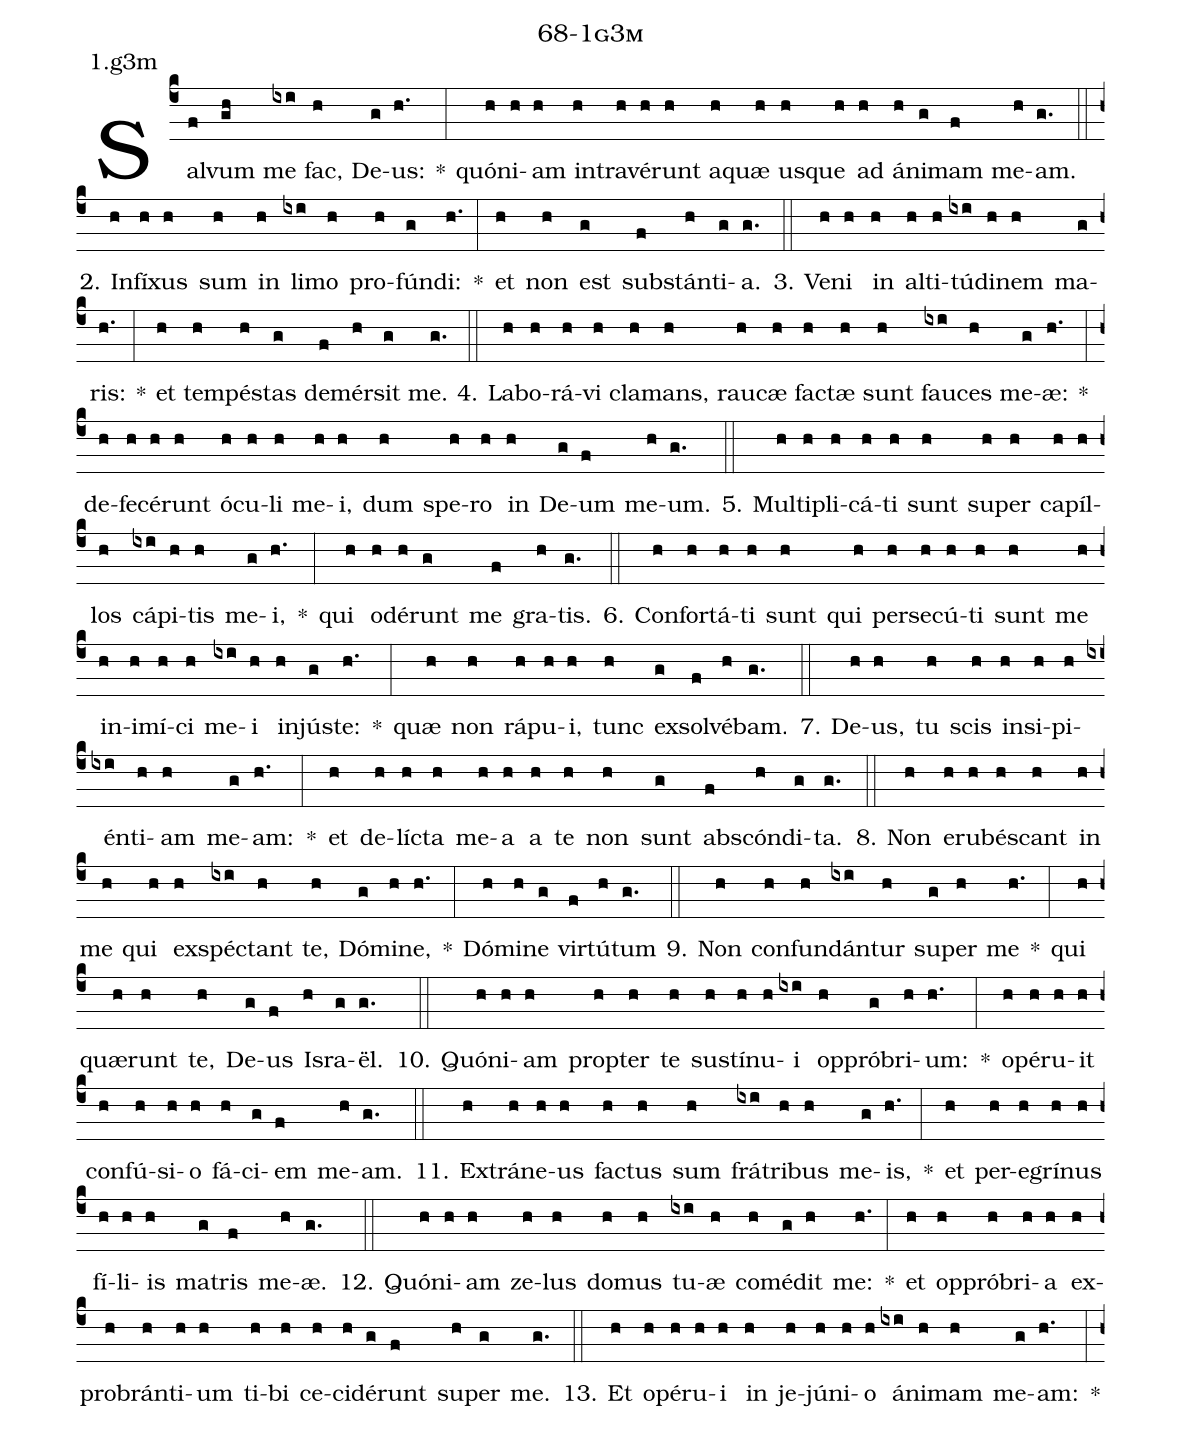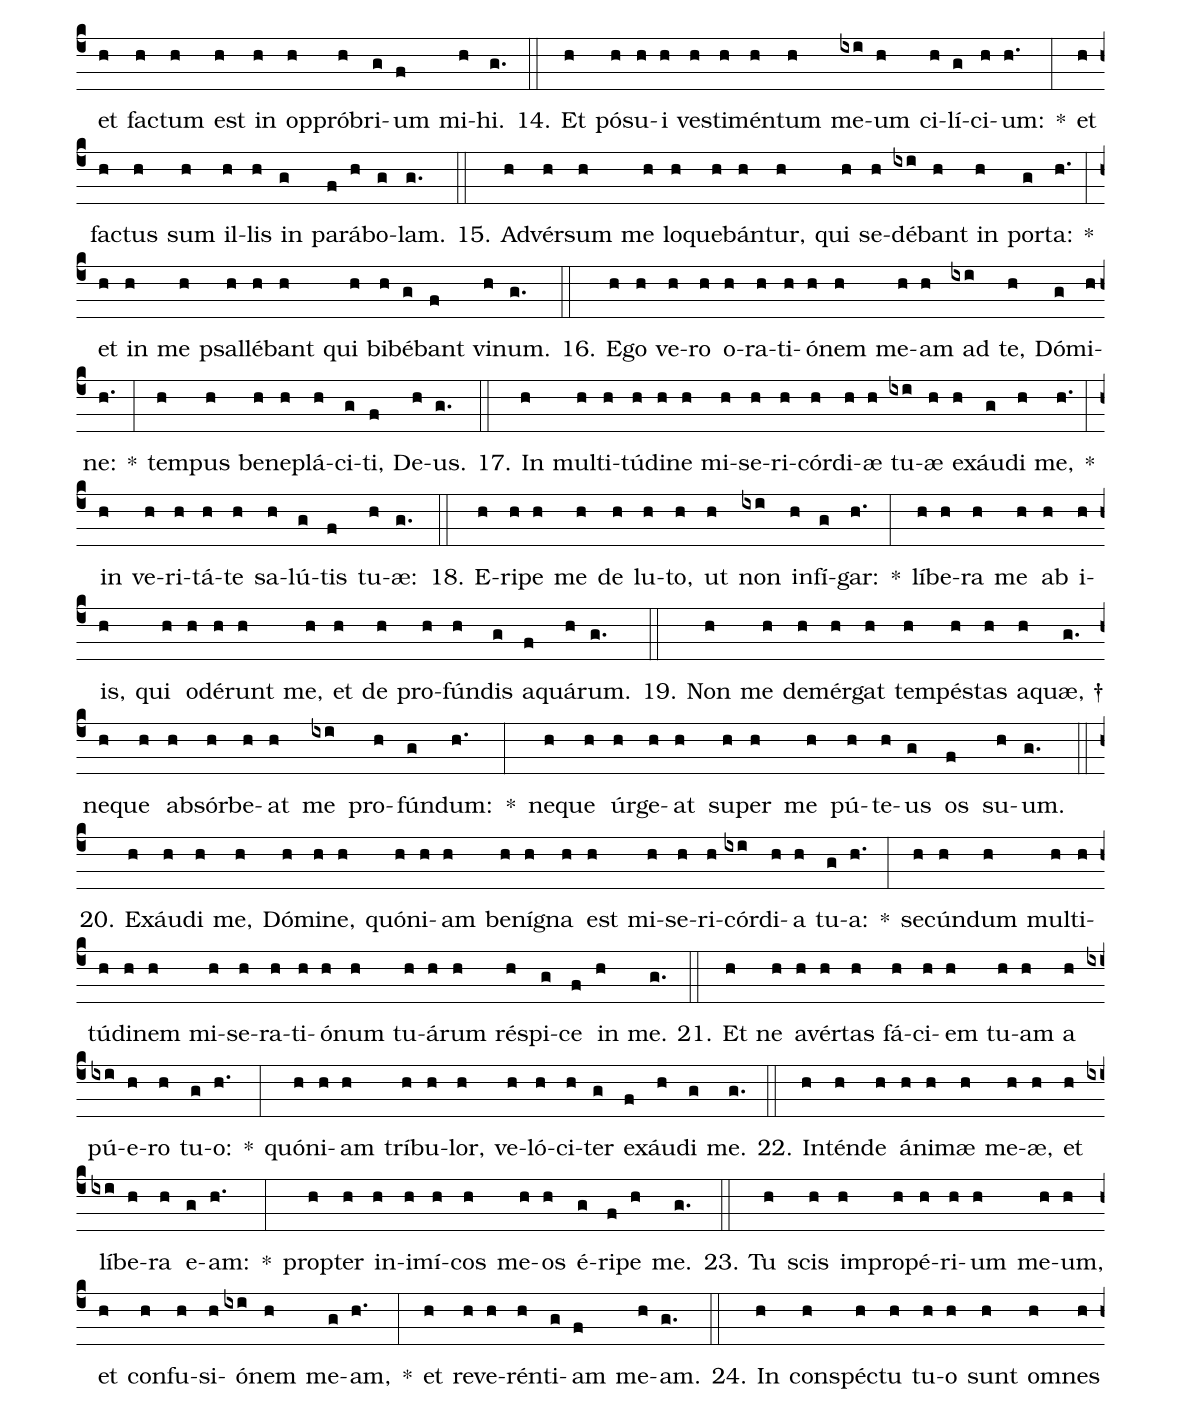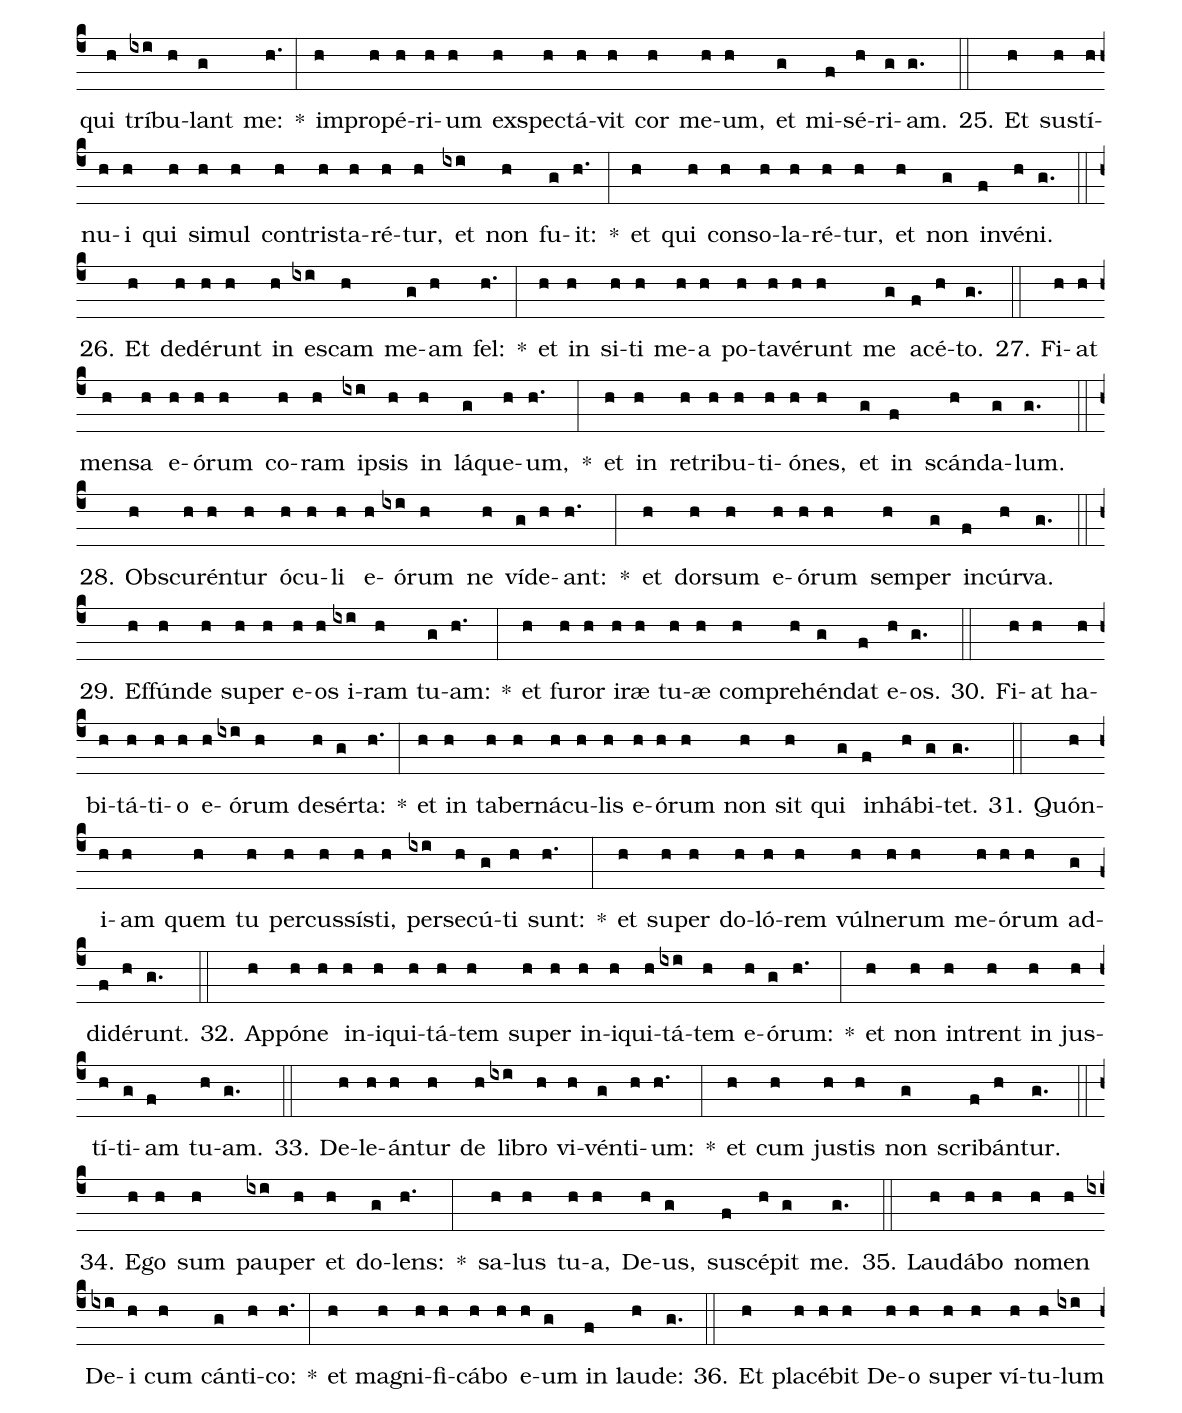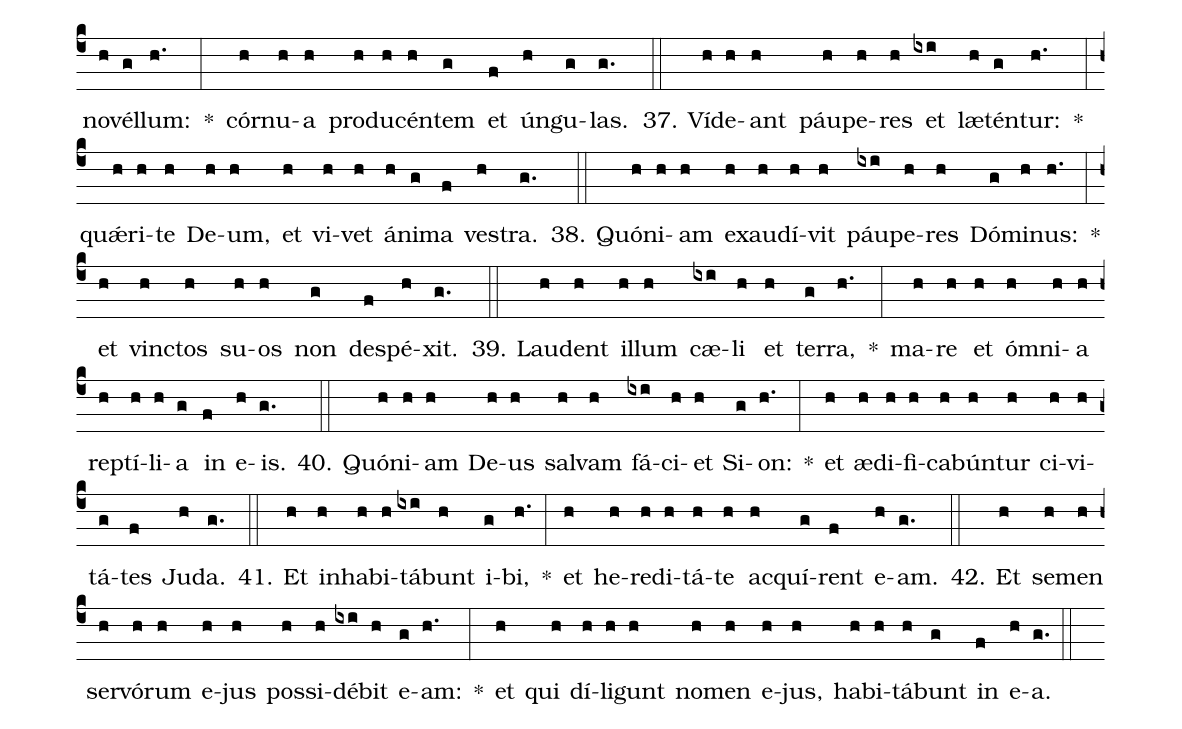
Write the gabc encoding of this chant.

name: 68-1g3m;
annotation: 1.g3m;
%%
(c4)Sal(f)vum(gh) me(ixi) fac,(h) De(g)us:(h.) *(:) quón(h)i(h)am(h) in(h)tra(h)vé(h)runt(h) a(h)quæ(h) us(h)que(h) ad(h) á(h)ni(g)mam(f) me(h)am.(g.) (::)
2. In(h)fí(h)xus(h) sum(h) in(h) li(ixi)mo(h) pro(h)fún(g)di:(h.) *(:) et(h) non(h) est(g) sub(f)stán(h)ti(g)a.(g.) (::)
3. Ve(h)ni(h) in(h) al(h)ti(h)tú(ixi)di(h)nem(h) ma(g)ris:(h.) *(:) et(h) tem(h)pés(h)tas(g) de(f)mér(h)sit(g) me.(g.) (::)
4. La(h)bo(h)rá(h)vi(h) cla(h)mans,(h) rau(h)cæ(h) fac(h)tæ(h) sunt(h) fau(ixi)ces(h) me(g)æ:(h.) *(:) de(h)fe(h)cé(h)runt(h) ó(h)cu(h)li(h) me(h)i,(h) dum(h) spe(h)ro(h) in(h) De(g)um(f) me(h)um.(g.) (::)
5. Mul(h)ti(h)pli(h)cá(h)ti(h) sunt(h) su(h)per(h) ca(h)píl(h)los(h) cá(ixi)pi(h)tis(h) me(g)i,(h.) *(:) qui(h) o(h)dé(h)runt(g) me(f) gra(h)tis.(g.) (::)
6. Con(h)for(h)tá(h)ti(h) sunt(h) qui(h) per(h)se(h)cú(h)ti(h) sunt(h) me(h) in(h)i(h)mí(h)ci(h) me(ixi)i(h) in(h)jús(g)te:(h.) *(:) quæ(h) non(h) rá(h)pu(h)i,(h) tunc(h) ex(g)sol(f)vé(h)bam.(g.) (::)
7. De(h)us,(h) tu(h) scis(h) in(h)si(h)pi(h)én(ixi)ti(h)am(h) me(g)am:(h.) *(:) et(h) de(h)líc(h)ta(h) me(h)a(h) a(h) te(h) non(h) sunt(g) abs(f)cón(h)di(g)ta.(g.) (::)
8. Non(h) e(h)ru(h)bés(h)cant(h) in(h) me(h) qui(h) ex(h)spéc(ixi)tant(h) te,(h) Dó(g)mi(h)ne,(h.) *(:) Dó(h)mi(h)ne(g) vir(f)tú(h)tum(g.) (::)
9. Non(h) con(h)fun(h)dán(ixi)tur(h) su(g)per(h) me(h.) *(:) qui(h) quæ(h)runt(h) te,(h) De(g)us(f) Is(h)ra(g)ël.(g.) (::)
10. Quón(h)i(h)am(h) prop(h)ter(h) te(h) sus(h)tí(h)nu(h)i(ixi) op(h)pró(g)bri(h)um:(h.) *(:) o(h)pé(h)ru(h)it(h) con(h)fú(h)si(h)o(h) fá(h)ci(g)em(f) me(h)am.(g.) (::)
11. Ex(h)trá(h)ne(h)us(h) fac(h)tus(h) sum(h) frá(ixi)tri(h)bus(h) me(g)is,(h.) *(:) et(h) per(h)e(h)grí(h)nus(h) fí(h)li(h)is(h) ma(g)tris(f) me(h)æ.(g.) (::)
12. Quón(h)i(h)am(h) ze(h)lus(h) do(h)mus(h) tu(ixi)æ(h) com(h)é(g)dit(h) me:(h.) *(:) et(h) op(h)pró(h)bri(h)a(h) ex(h)pro(h)brán(h)ti(h)um(h) ti(h)bi(h) ce(h)ci(h)dé(g)runt(f) su(h)per(g) me.(g.) (::)
13. Et(h) o(h)pé(h)ru(h)i(h) in(h) je(h)jú(h)ni(h)o(h) á(ixi)ni(h)mam(h) me(g)am:(h.) *(:) et(h) fac(h)tum(h) est(h) in(h) op(h)pró(h)bri(g)um(f) mi(h)hi.(g.) (::)
14. Et(h) pó(h)su(h)i(h) ves(h)ti(h)mén(h)tum(h) me(ixi)um(h) ci(h)lí(g)ci(h)um:(h.) *(:) et(h) fac(h)tus(h) sum(h) il(h)lis(h) in(g) pa(f)rá(h)bo(g)lam.(g.) (::)
15. Ad(h)vér(h)sum(h) me(h) lo(h)que(h)bán(h)tur,(h) qui(h) se(h)dé(ixi)bant(h) in(h) por(g)ta:(h.) *(:) et(h) in(h) me(h) psal(h)lé(h)bant(h) qui(h) bi(h)bé(g)bant(f) vi(h)num.(g.) (::)
16. E(h)go(h) ve(h)ro(h) o(h)ra(h)ti(h)ó(h)nem(h) me(h)am(h) ad(ixi) te,(h) Dó(g)mi(h)ne:(h.) *(:) tem(h)pus(h) be(h)ne(h)plá(h)ci(g)ti,(f) De(h)us.(g.) (::)
17. In(h) mul(h)ti(h)tú(h)di(h)ne(h) mi(h)se(h)ri(h)cór(h)di(h)æ(h) tu(ixi)æ(h) ex(h)áu(g)di(h) me,(h.) *(:) in(h) ve(h)ri(h)tá(h)te(h) sa(h)lú(g)tis(f) tu(h)æ:(g.) (::)
18. E(h)ri(h)pe(h) me(h) de(h) lu(h)to,(h) ut(h) non(ixi) in(h)fí(g)gar:(h.) *(:) lí(h)be(h)ra(h) me(h) ab(h) i(h)is,(h) qui(h) o(h)dé(h)runt(h) me,(h) et(h) de(h) pro(h)fún(h)dis(g) a(f)quá(h)rum.(g.) (::)
19. Non(h) me(h) de(h)mér(h)gat(h) tem(h)pés(h)tas(h) a(h)quæ, †(g.) ne(h)que(h) ab(h)sór(h)be(h)at(h) me(ixi) pro(h)fún(g)dum:(h.) *(:) ne(h)que(h) úr(h)ge(h)at(h) su(h)per(h) me(h) pú(h)te(h)us(g) os(f) su(h)um.(g.) (::)
20. Ex(h)áu(h)di(h) me,(h) Dó(h)mi(h)ne,(h) quón(h)i(h)am(h) be(h)ní(h)gna(h) est(h) mi(h)se(h)ri(h)cór(ixi)di(h)a(h) tu(g)a:(h.) *(:) se(h)cún(h)dum(h) mul(h)ti(h)tú(h)di(h)nem(h) mi(h)se(h)ra(h)ti(h)ó(h)num(h) tu(h)á(h)rum(h) ré(h)spi(g)ce(f) in(h) me.(g.) (::)
21. Et(h) ne(h) a(h)vér(h)tas(h) fá(h)ci(h)em(h) tu(h)am(h) a(h) pú(ixi)e(h)ro(h) tu(g)o:(h.) *(:) quón(h)i(h)am(h) trí(h)bu(h)lor,(h) ve(h)ló(h)ci(h)ter(g) ex(f)áu(h)di(g) me.(g.) (::)
22. In(h)tén(h)de(h) á(h)ni(h)mæ(h) me(h)æ,(h) et(h) lí(ixi)be(h)ra(h) e(g)am:(h.) *(:) prop(h)ter(h) in(h)i(h)mí(h)cos(h) me(h)os(h) é(g)ri(f)pe(h) me.(g.) (::)
23. Tu(h) scis(h) im(h)pro(h)pé(h)ri(h)um(h) me(h)um,(h) et(h) con(h)fu(h)si(h)ó(ixi)nem(h) me(g)am,(h.) *(:) et(h) re(h)ve(h)rén(h)ti(g)am(f) me(h)am.(g.) (::)
24. In(h) con(h)spéc(h)tu(h) tu(h)o(h) sunt(h) om(h)nes(h) qui(h) trí(ixi)bu(h)lant(g) me:(h.) *(:) im(h)pro(h)pé(h)ri(h)um(h) ex(h)spec(h)tá(h)vit(h) cor(h) me(h)um,(h) et(g) mi(f)sé(h)ri(g)am.(g.) (::)
25. Et(h) sus(h)tí(h)nu(h)i(h) qui(h) si(h)mul(h) con(h)tris(h)ta(h)ré(h)tur,(h) et(ixi) non(h) fu(g)it:(h.) *(:) et(h) qui(h) con(h)so(h)la(h)ré(h)tur,(h) et(h) non(g) in(f)vé(h)ni.(g.) (::)
26. Et(h) de(h)dé(h)runt(h) in(h) es(ixi)cam(h) me(g)am(h) fel:(h.) *(:) et(h) in(h) si(h)ti(h) me(h)a(h) po(h)ta(h)vé(h)runt(h) me(g) a(f)cé(h)to.(g.) (::)
27. Fi(h)at(h) men(h)sa(h) e(h)ó(h)rum(h) co(h)ram(h) ip(ixi)sis(h) in(h) lá(g)que(h)um,(h.) *(:) et(h) in(h) re(h)tri(h)bu(h)ti(h)ó(h)nes,(h) et(g) in(f) scán(h)da(g)lum.(g.) (::)
28. Obs(h)cu(h)rén(h)tur(h) ó(h)cu(h)li(h) e(h)ó(ixi)rum(h) ne(h) ví(g)de(h)ant:(h.) *(:) et(h) dor(h)sum(h) e(h)ó(h)rum(h) sem(h)per(g) in(f)cúr(h)va.(g.) (::)
29. Ef(h)fún(h)de(h) su(h)per(h) e(h)os(h) i(ixi)ram(h) tu(g)am:(h.) *(:) et(h) fu(h)ror(h) i(h)ræ(h) tu(h)æ(h) com(h)pre(h)hén(g)dat(f) e(h)os.(g.) (::)
30. Fi(h)at(h) ha(h)bi(h)tá(h)ti(h)o(h) e(h)ó(ixi)rum(h) de(h)sér(g)ta:(h.) *(:) et(h) in(h) ta(h)ber(h)ná(h)cu(h)lis(h) e(h)ó(h)rum(h) non(h) sit(h) qui(g) in(f)há(h)bi(g)tet.(g.) (::)
31. Quón(h)i(h)am(h) quem(h) tu(h) per(h)cus(h)sís(h)ti,(h) per(ixi)se(h)cú(g)ti(h) sunt:(h.) *(:) et(h) su(h)per(h) do(h)ló(h)rem(h) vúl(h)ne(h)rum(h) me(h)ó(h)rum(h) ad(g)di(f)dé(h)runt.(g.) (::)
32. Ap(h)pó(h)ne(h) in(h)i(h)qui(h)tá(h)tem(h) su(h)per(h) in(h)i(h)qui(h)tá(ixi)tem(h) e(h)ó(g)rum:(h.) *(:) et(h) non(h) in(h)trent(h) in(h) jus(h)tí(h)ti(g)am(f) tu(h)am.(g.) (::)
33. De(h)le(h)án(h)tur(h) de(h) li(ixi)bro(h) vi(h)vén(g)ti(h)um:(h.) *(:) et(h) cum(h) jus(h)tis(h) non(g) scri(f)bán(h)tur.(g.) (::)
34. E(h)go(h) sum(h) pau(ixi)per(h) et(h) do(g)lens:(h.) *(:) sa(h)lus(h) tu(h)a,(h) De(h)us,(g) su(f)scé(h)pit(g) me.(g.) (::)
35. Lau(h)dá(h)bo(h) no(h)men(h) De(ixi)i(h) cum(h) cán(g)ti(h)co:(h.) *(:) et(h) ma(h)gni(h)fi(h)cá(h)bo(h) e(h)um(g) in(f) lau(h)de:(g.) (::)
36. Et(h) pla(h)cé(h)bit(h) De(h)o(h) su(h)per(h) ví(h)tu(h)lum(ixi) no(h)vél(g)lum:(h.) *(:) cór(h)nu(h)a(h) pro(h)du(h)cén(h)tem(g) et(f) ún(h)gu(g)las.(g.) (::)
37. Ví(h)de(h)ant(h) páu(h)pe(h)res(h) et(ixi) læ(h)tén(g)tur:(h.) *(:) quǽ(h)ri(h)te(h) De(h)um,(h) et(h) vi(h)vet(h) á(h)ni(g)ma(f) ves(h)tra.(g.) (::)
38. Quón(h)i(h)am(h) ex(h)au(h)dí(h)vit(h) páu(ixi)pe(h)res(h) Dó(g)mi(h)nus:(h.) *(:) et(h) vinc(h)tos(h) su(h)os(h) non(g) de(f)spé(h)xit.(g.) (::)
39. Lau(h)dent(h) il(h)lum(h) cæ(ixi)li(h) et(h) ter(g)ra,(h.) *(:) ma(h)re(h) et(h) óm(h)ni(h)a(h) rep(h)tí(h)li(h)a(g) in(f) e(h)is.(g.) (::)
40. Quón(h)i(h)am(h) De(h)us(h) sal(h)vam(h) fá(ixi)ci(h)et(h) Si(g)on:(h.) *(:) et(h) æ(h)di(h)fi(h)ca(h)bún(h)tur(h) ci(h)vi(h)tá(g)tes(f) Ju(h)da.(g.) (::)
41. Et(h) in(h)ha(h)bi(h)tá(ixi)bunt(h) i(g)bi,(h.) *(:) et(h) he(h)re(h)di(h)tá(h)te(h) ac(h)quí(g)rent(f) e(h)am.(g.) (::)
42. Et(h) se(h)men(h) ser(h)vó(h)rum(h) e(h)jus(h) pos(h)si(h)dé(ixi)bit(h) e(g)am:(h.) *(:) et(h) qui(h) dí(h)li(h)gunt(h) no(h)men(h) e(h)jus,(h) ha(h)bi(h)tá(h)bunt(g) in(f) e(h)a.(g.) (::)
